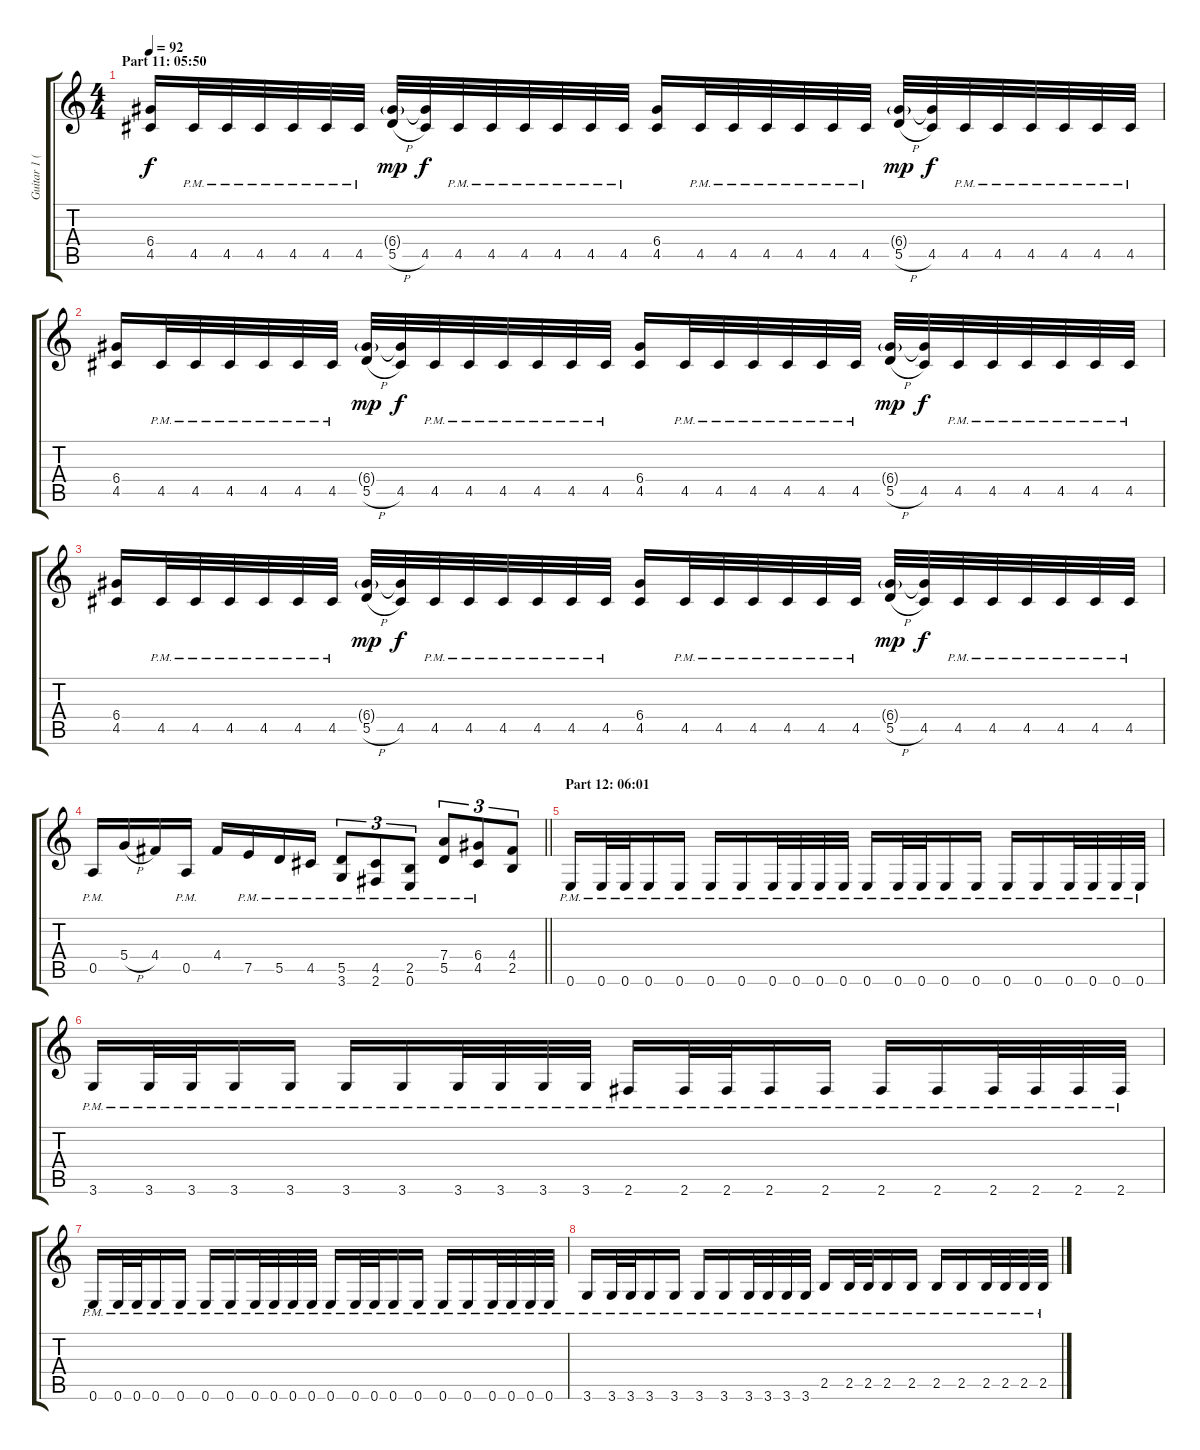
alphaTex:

\track ("Guitar 1 (Distortion)" "Guitar 1 (") {instrument distortionguitar}
\staff {score tabs}
\tuning (E4 B3 G3 D3 A2 E2) {hide}
\ts (4 4)
\section ("" "Part 11: 05:50")
\tempo 92
\clef g2
\ks c
(6.4 4.5).16{dy f} 4.5{pm}.32 4.5{pm}.32 4.5{pm}.32 4.5{pm}.32 4.5{pm}.32 4.5{pm}.32 (6.4{g} 5.5{h}).32{dy mp} (6.4{t} 4.5).32{dy f} 4.5{pm}.32 4.5{pm}.32 4.5{pm}.32 4.5{pm}.32 4.5{pm}.32 4.5{pm}.32 (6.4 4.5).16 4.5{pm}.32 4.5{pm}.32 4.5{pm}.32 4.5{pm}.32 4.5{pm}.32 4.5{pm}.32 (6.4{g} 5.5{h}).32{dy mp} (6.4{t} 4.5).32{dy f} 4.5{pm}.32 4.5{pm}.32 4.5{pm}.32 4.5{pm}.32 4.5{pm}.32 4.5{pm}.32 |
(6.4 4.5).16 4.5{pm}.32 4.5{pm}.32 4.5{pm}.32 4.5{pm}.32 4.5{pm}.32 4.5{pm}.32 (6.4{g} 5.5{h}).32{dy mp} (6.4{t} 4.5).32{dy f} 4.5{pm}.32 4.5{pm}.32 4.5{pm}.32 4.5{pm}.32 4.5{pm}.32 4.5{pm}.32 (6.4 4.5).16 4.5{pm}.32 4.5{pm}.32 4.5{pm}.32 4.5{pm}.32 4.5{pm}.32 4.5{pm}.32 (6.4{g} 5.5{h}).32{dy mp} (6.4{t} 4.5).32{dy f} 4.5{pm}.32 4.5{pm}.32 4.5{pm}.32 4.5{pm}.32 4.5{pm}.32 4.5{pm}.32 |
(6.4 4.5).16 4.5{pm}.32 4.5{pm}.32 4.5{pm}.32 4.5{pm}.32 4.5{pm}.32 4.5{pm}.32 (6.4{g} 5.5{h}).32{dy mp} (6.4{t} 4.5).32{dy f} 4.5{pm}.32 4.5{pm}.32 4.5{pm}.32 4.5{pm}.32 4.5{pm}.32 4.5{pm}.32 (6.4 4.5).16 4.5{pm}.32 4.5{pm}.32 4.5{pm}.32 4.5{pm}.32 4.5{pm}.32 4.5{pm}.32 (6.4{g} 5.5{h}).32{dy mp} (6.4{t} 4.5).32{dy f} 4.5{pm}.32 4.5{pm}.32 4.5{pm}.32 4.5{pm}.32 4.5{pm}.32 4.5{pm}.32 |
\barLineRight lightlight
0.5{pm}.16 5.4{h}.16 4.4.16 0.5{pm}.16 4.4.16 7.5{pm}.16 5.5{pm}.16 4.5{pm}.16 (5.5{pm} 3.6{pm}).8{tu (3 2)} (4.5{pm} 2.6{pm}).8{tu (3 2)} (2.5{pm} 0.6{pm}).8{tu (3 2)} (7.4{pm} 5.5{pm}).8{tu (3 2)} (6.4{pm} 4.5{pm}).8{tu (3 2)} (4.4 2.5).8{tu (3 2)} |
\section ("" "Part 12: 06:01")
0.6{pm}.16 0.6{pm}.32 0.6{pm}.32 0.6{pm}.16 0.6{pm}.16 0.6{pm}.16 0.6{pm}.16 0.6{pm}.32 0.6{pm}.32 0.6{pm}.32 0.6{pm}.32 0.6{pm}.16 0.6{pm}.32 0.6{pm}.32 0.6{pm}.16 0.6{pm}.16 0.6{pm}.16 0.6{pm}.16 0.6{pm}.32 0.6{pm}.32 0.6{pm}.32 0.6{pm}.32 |
3.6{pm}.16 3.6{pm}.32 3.6{pm}.32 3.6{pm}.16 3.6{pm}.16 3.6{pm}.16 3.6{pm}.16 3.6{pm}.32 3.6{pm}.32 3.6{pm}.32 3.6{pm}.32 2.6{pm}.16 2.6{pm}.32 2.6{pm}.32 2.6{pm}.16 2.6{pm}.16 2.6{pm}.16 2.6{pm}.16 2.6{pm}.32 2.6{pm}.32 2.6{pm}.32 2.6{pm}.32 |
0.6{pm}.16 0.6{pm}.32 0.6{pm}.32 0.6{pm}.16 0.6{pm}.16 0.6{pm}.16 0.6{pm}.16 0.6{pm}.32 0.6{pm}.32 0.6{pm}.32 0.6{pm}.32 0.6{pm}.16 0.6{pm}.32 0.6{pm}.32 0.6{pm}.16 0.6{pm}.16 0.6{pm}.16 0.6{pm}.16 0.6{pm}.32 0.6{pm}.32 0.6{pm}.32 0.6{pm}.32 |
3.6{pm}.16 3.6{pm}.32 3.6{pm}.32 3.6{pm}.16 3.6{pm}.16 3.6{pm}.16 3.6{pm}.16 3.6{pm}.32 3.6{pm}.32 3.6{pm}.32 3.6{pm}.32 2.5{pm}.16 2.5{pm}.32 2.5{pm}.32 2.5{pm}.16 2.5{pm}.16 2.5{pm}.16 2.5{pm}.16 2.5{pm}.32 2.5{pm}.32 2.5{pm}.32 2.5{pm}.32
